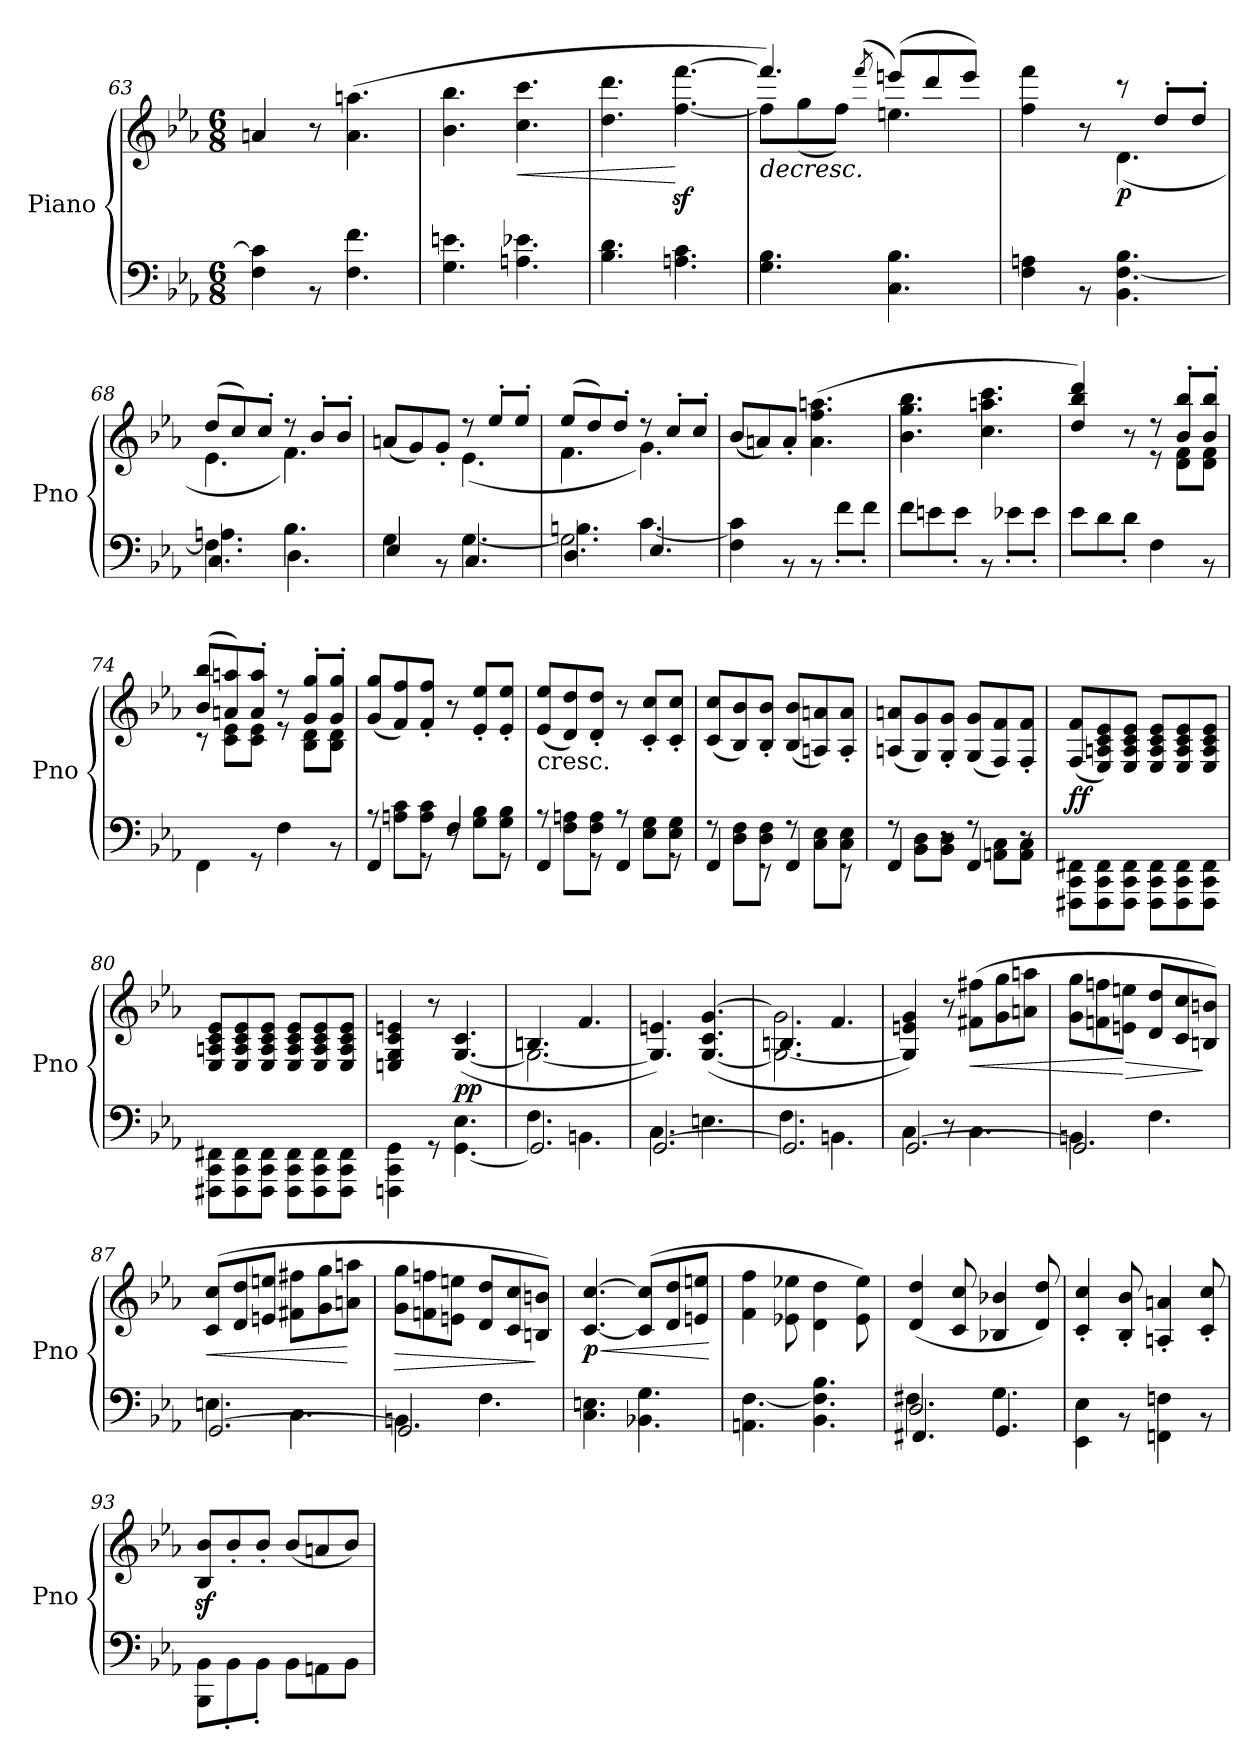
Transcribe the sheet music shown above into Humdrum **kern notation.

**kern	**kern	**dynam
*part1	*part1	*part1
*staff2	*staff1	*staff1/2
*I"Piano	*	*
*I'Pno	*	*
*clefF4	*clefG2	*
*k[b-e-a-]	*k[b-e-a-]	*
*E-:	*E-:	*
*M6/8	*M6/8	*
=63	=63	=63
*^	*	*
2.ryy	4F\ 4c\]	4an/	.
.	8r	8r	.
.	4.F\ 4.f\	(>4.a\ 4.aan\	.
=64	=64	=64	=64
2.ryy	4.G\ 4.en\	4.b-\ 4.bb-\	.
!	!	!	!LO:HP:b
.	4.An\ 4.e-X\	4.cc\ 4.ccc\	<
=65	=65	=65	=65
2.ryy	4.B-\ 4.d\	4.dd\ 4.ddd\	.
.	4.An\ 4.c\	[4.ff\z< [4.fff\z<	[
=66	=66	=66	=66
!	!	!	!LO:HP:b
*	*	*^	*
2.ryy	4.G\ 4.B-\	4.fff/])	8ff\L]	>
.	.	.	(>8gg\	.
.	.	.	8ff\J)	.
.	.	(<8qfff/	.	.
.	4.C\ 4.B-\	(>8eeen/L)	4.een\	.
.	.	8ddd/	.	.
.	.	8eee/J)	.	.
=67	=67	=67	=67	=67
2.ryy	4F\ 4An\	4.ryy	4ff\ 4fff\	.
.	8r	.	8r	.
!	!	!	!	!LO:DY:b
.	4.BB-\ [4.F\ 4.B-\	8r	(<4.d\	p
.	.	8dd'/L	.	.
.	.	8dd'/J	.	.
=68	=68	=68	=68	=68
*	*^	*	*	*
4.F\]	4.An\	4.C/	(>8dd/L	4.e-\	.
.	.	.	8cc/)	.	.
.	.	.	8cc'/J	.	.
4.ryy	4.B-\	4.D\	8rdd	4.f\)	.
.	.	.	8b-'/L	.	.
.	.	.	8b-'/J	.	.
!!LO:LB:g=z	!!
=69	=69	=69	=69	=69	=69
2.ryy	4G\	4E-/	(>8an/L	4.ryy	.
.	.	.	8g/)	.	.
.	8r	8ryy	8g'/J	.	.
.	[4.G\	4.C/	8rdd	(<4.e-\	.
.	.	.	8ee-'/L	.	.
.	.	.	8ee-'/J	.	.
=70	=70	=70	=70	=70	=70
2.G\]	4.Bn\	4.D/	(>8ee-/L	4.f\	.
.	.	.	8dd/)	.	.
.	.	.	8dd'/J	.	.
.	[4.c\	4.E-/	8r	4.g\)	.
.	.	.	8cc'/L	.	.
.	.	.	8cc'/J	.	.
*	*v	*v	*	*	*
*	*	*v	*v	*
=71	=71	=71	=71
2.ryy	4F\ 4c\]	(<8b-/L	.
.	.	8an/)	.
.	8r	8a'/J	.
.	8r	(>4.a\ 4.ff\ 4.aan\	.
.	8f'\L	.	.
.	8f'\J	.	.
=72	=72	=72	=72
2.ryy	8f\L	4.b-\ 4.gg\ 4.bb-\	.
.	8en\	.	.
.	8e'\J	.	.
.	8r	4.cc\ 4.aan\ 4.ccc\	.
.	8e-X'\L	.	.
.	8e-'\J	.	.
=73	=73	=73	=73
*	*	*^	*
2.ryy	8e-\L	4dd/ 4bb-/ 4ddd/)	4.ryy	.
.	8d\	.	.	.
.	8d'\J	8r	.	.
.	4F\	8rdd	8re	.
.	.	8b-/' 8bb-/'L	8d\ 8f\L	.
.	8r	8b-/' 8bb-/'J	8d\ 8f\J	.
=74	=74	=74	=74	=74
2.ryy	4FF\	(>8b-/ 8bb-/L	8r	.
.	.	8an/ 8aan/)	8c\ 8e-\L	.
.	8r	8a/' 8aa/'J	8c\ 8e-\J	.
.	4F\	8rdd	8re	.
.	.	8g/' 8gg/'L	8B-\ 8d\L	.
.	8r	8g/' 8gg/'J	8B-\ 8d\J	.
*	*	*v	*v	*
!!LO:LB:g=z
=75	=75	=75	=75
*	*^	*	*
2.ryy	8rA	4FF/	(<8g/ 8gg/L	.
.	8An\ 8c\L	.	8f/ 8ff/)	.
.	8A\ 8c\J	8rGG	8f/' 8ff/'J	.
.	8r	4F/	8r	.
.	8G\ 8B-\L	.	8e-/' 8ee-/'L	.
.	8G\ 8B-\J	8rGG	8e-/' 8ee-/'J	.
=76	=76	=76	=76	=76
!	!	!	!LO:TX:b:t=cresc.	!
2.ryy	8rA	4FF/	(<8e-/ 8ee-/L	.
.	8F\ 8An\L	.	8d/ 8dd/)	.
.	8F\ 8A\J	8rGG	8d/' 8dd/'J	.
.	8rA	4FF/	8r	.
.	8E-\ 8G\L	.	8c/' 8cc/'L	.
.	8E-\ 8G\J	8rGG	8c/' 8cc/'J	.
=77	=77	=77	=77	=77
2.ryy	8rF	4FF/	(<8c/ 8cc/L	.
.	8D\ 8F\L	.	8B-/ 8b-/)	.
.	8D\ 8F\J	8rEE	8B-/' 8b-/'J	.
.	8rF	4FF/	(<8B-/ 8b-/L	.
.	8C\ 8E-\L	.	8An/ 8an/)	.
.	8C\ 8E-\J	8rEE	8A/' 8a/'J	.
=78	=78	=78	=78	=78
2.ryy	8rF	4FF/	(<8An/ 8an/L	.
.	8BB-\ 8D\L	.	8G/ 8g/)	.
.	8BB-\ 8D\J	8r	8G/' 8g/'J	.
.	8rF	4FF/	(<8G/ 8g/L	.
.	8AAn\ 8C\L	.	8F/ 8f/)	.
.	8AA\ 8C\J	8r	8F/' 8f/'J	.
=79	=79	=79	=79	=79
!	!	!	!	!LO:DY:b
*	*v	*v	*	*
2.ryy	8FFF#X\ 8CC\ 8FF#X\L	(<8F/ 8f/L	ff
.	8FFF#\ 8CC\ 8FF#\	8E-/ 8An/ 8c/ 8e-/)	.
.	8FFF#\ 8CC\ 8FF#\J	8E-/ 8A/ 8c/ 8e-/J	.
.	8FFF#\ 8CC\ 8FF#\L	8E-/ 8A/ 8c/ 8e-/L	.
.	8FFF#\ 8CC\ 8FF#\	8E-/ 8A/ 8c/ 8e-/	.
.	8FFF#\ 8CC\ 8FF#\J	8E-/ 8A/ 8c/ 8e-/J	.
!!LO:LB:g=z
=80	=80	=80	=80
2.ryy	8FFF#X\ 8CC\ 8FF#X\L	8E-/ 8An/ 8c/ 8e-/L	.
.	8FFF#\ 8CC\ 8FF#\	8E-/ 8A/ 8c/ 8e-/	.
.	8FFF#\ 8CC\ 8FF#\J	8E-/ 8A/ 8c/ 8e-/J	.
.	8FFF#\ 8CC\ 8FF#\L	8E-/ 8A/ 8c/ 8e-/L	.
.	8FFF#\ 8CC\ 8FF#\	8E-/ 8A/ 8c/ 8e-/	.
.	8FFF#\ 8CC\ 8FF#\J	8E-/ 8A/ 8c/ 8e-/J	.
=81	=81	=81	=81
2.ryy	4FFFn\ 4CC\ 4GG\	4En/ 4G/ 4c/ 4en/	.
.	8r	8r	.
!	!	!	!LO:DY:b
.	[4.GG\ 4.E-\	(>[4.G/ 4.c/	pp
=82	=82	=82	=82
*	*^	*^	*
2.ryy	4.F\	2.GG/]	4.Bn/	2.G\_	.
.	4.BBn\	.	4.f/	.	.
*	*	*	*v	*v	*
=83	=83	=83	=83	=83
2.ryy	4.C\	[2.GG/	4.G/] 4.en/)	.
.	4.En\	.	(>[4.G/ 4.c/ [4.g/	.
=84	=84	=84	=84	=84
*	*	*	*^	*
2.ryy	4.F\	2.GG/]	4.Bn/	2.G\_ 2.g\]	.
.	4.BBn\	.	4.f/	.	.
*	*	*	*v	*v	*
=85	=85	=85	=85	=85
2.ryy	4C\	[2.GG/	4G/] 4en/ 4g/)	.
.	8r	.	8r	.
!	!	!	!	!LO:HP:b
.	4.C\	.	(>8f#X\ 8ff#X\L	<
.	.	.	8g\ 8gg\	.
.	.	.	8an\ 8aan\J	.
=86	=86	=86	=86	=86
2.ryy	4.BBn\	2.GG/]	8g\ 8gg\L	.
.	.	.	8fn\ 8ffn\	.
!	!	!	!	!LO:HP:n=1:b
.	.	.	8en\ 8een\J	[ >
.	4.F\	.	8d/ 8dd/L	.
.	.	.	8c/ 8cc/	.
.	.	.	8Bn/ 8bn/J)	]
!!LO:LB:g=z
=87	=87	=87	=87	=87
!	!	!	!	!LO:HP:b
2.ryy	4.En\	[2.GG/	(>8c/ 8cc/L	<
.	.	.	8d/ 8dd/	.
.	.	.	8en/ 8een/J	.
.	4.C\	.	8f#X\ 8ff#X\L	.
.	.	.	8g\ 8gg\	.
.	.	.	8an\ 8aan\J	[
=88	=88	=88	=88	=88
!	!	!	!	!LO:HP:b
2.ryy	4.BBn\	2.GG/]	8g\ 8gg\L	>
.	.	.	8fn\ 8ffn\	.
.	.	.	8en\ 8een\J	.
.	4.F\	.	8d/ 8dd/L	.
.	.	.	8c/ 8cc/	.
.	.	.	8Bn/ 8bn/J)	]
*	*v	*v	*	*
=89	=89	=89	=89
!	!	!	!LO:HP:b
!	!	!	!LO:DY:n=1:b
2.ryy	4.C\ 4.En\	[4.c/ [4.cc/	< p
.	4.BB-X\ 4.G\	(>8c/] 8cc/]L	.
.	.	8d/ 8dd/	.
.	.	8en/ 8een/J	.
*v	*v	*	*
.	.	[
=90	=90	=90
*^	*	*
2.ryy	4.AAn\ [4.F\	4f\ 4ff\	.
.	.	8e-X\ 8ee-X\	.
.	4.BB-\ 4.F\] 4.B-\	4d\ 4dd\	.
.	.	8e-\ 8ee-\)	.
=91	=91	=91	=91
*	*^	*	*
2.D/	4.F#X\	4.FF#X/	(<4d/ 4dd/	.
.	.	.	8c/ 8cc/	]
.	4.G\	4.GG/	4B-X/ 4b-X/	.
.	.	.	8d/ 8dd/)	.
*	*v	*v	*	*
=92	=92	=92	=92
2.ryy	4EE-\ 4E-\	4c/' 4cc/'	.
.	8r	8B-/' 8b-/'	.
.	4FFn\ 4Fn\	4An/' 4an/'	.
.	8r	8c/' 8cc/'	.
!!LO:PB:g=z
=93	=93	=93	=93
2.ryy	8BBB-\ 8BB-\L	8B-/z< 8b-/z<L	.
.	8BB-'\	8b-'/	.
.	8BB-'\J	8b-'/J	.
.	8BB-\L	(<8b-/L	.
.	8AAn\	8an/	.
.	8BB-\J	8b-/J)	.
*v	*v	*	*
=	=	=
*-	*-	*-
